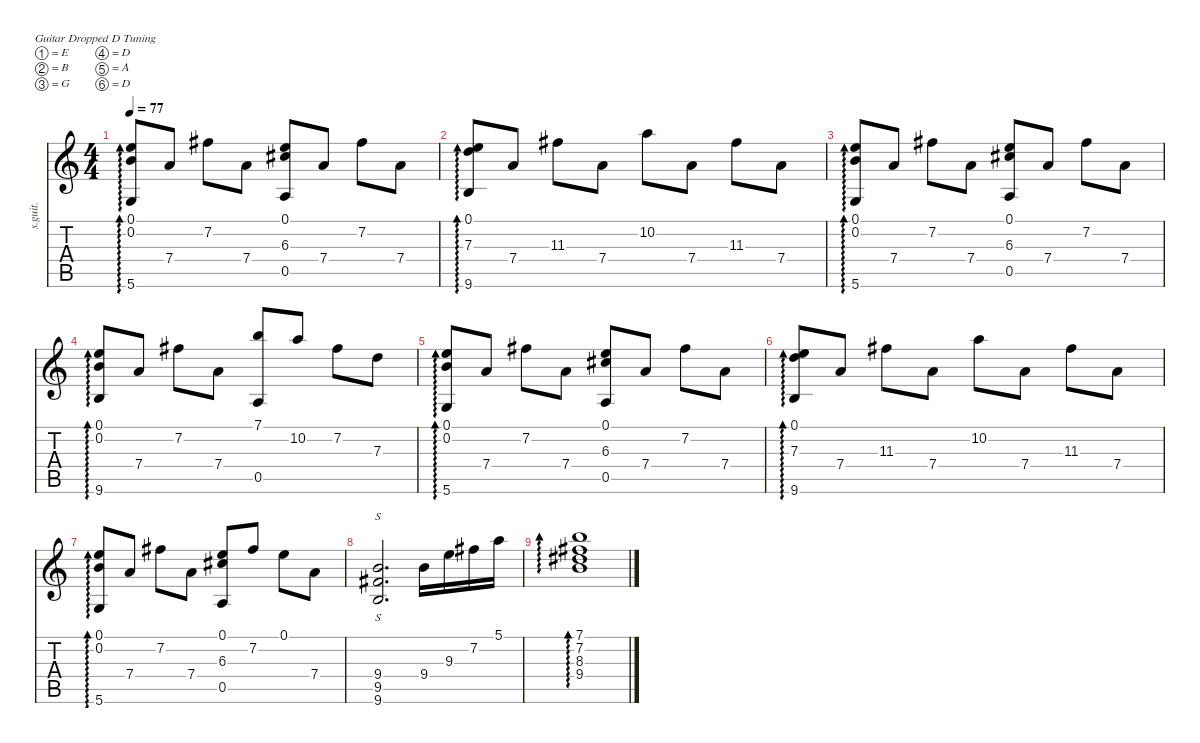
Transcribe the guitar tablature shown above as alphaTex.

\defaultSystemsLayout 4
\hideDynamics
\bracketExtendMode nobrackets
\track ("Steel Guitar" "s.guit.") {defaultSystemsLayout 4 instrument acousticguitarsteel}
\staff {score tabs}
\tuning (E4 B3 G3 D3 A2 D2)
\ts (4 4)
\tempo 77
\clef g2
\ks c
(0.1 5.6 0.2).8{ad 0 dy mf instrument acousticguitarsteel beam Up} 7.4.8{beam Up} 7.2{acc #}.8{beam Down} 7.4.8{beam Down} (0.1 0.5 6.3{acc #}).8{beam Up} 7.4.8{beam Up} 7.2{acc #}.8{beam Down} 7.4.8{beam Down} |
(9.6 0.1 7.3).8{ad 0 beam Up} 7.4.8{beam Up} 11.3{acc #}.8{beam Down} 7.4.8{beam Down} 10.2.8{beam Down} 7.4.8{beam Down} 11.3{acc #}.8{beam Down} 7.4.8{beam Down} |
(0.1 5.6 0.2).8{ad 0 beam Up} 7.4.8{beam Up} 7.2{acc #}.8{beam Down} 7.4.8{beam Down} (0.1 0.5 6.3{acc #}).8{beam Up} 7.4.8{beam Up} 7.2{acc #}.8{beam Down} 7.4.8{beam Down} |
(0.1 9.6 0.2).8{ad 0 beam Up} 7.4.8{beam Up} 7.2{acc #}.8{beam Down} 7.4.8{beam Down} (7.1 0.5).8{beam Up} 10.2.8{beam Up} 7.2{acc #}.8{beam Down} 7.3.8{beam Down} |
(0.1 5.6 0.2).8{ad 0 beam Up} 7.4.8{beam Up} 7.2{acc #}.8{beam Down} 7.4.8{beam Down} (0.1 0.5 6.3{acc #}).8{beam Up} 7.4.8{beam Up} 7.2{acc #}.8{beam Down} 7.4.8{beam Down} |
(9.6 0.1 7.3).8{ad 0 beam Up} 7.4.8{beam Up} 11.3{acc #}.8{beam Down} 7.4.8{beam Down} 10.2.8{beam Down} 7.4.8{beam Down} 11.3{acc #}.8{beam Down} 7.4.8{beam Down} |
(0.1 5.6 0.2).8{ad 0 beam Up} 7.4.8{beam Up} 7.2{acc #}.8{beam Down} 7.4.8{beam Down} (0.1 0.5 6.3{acc #}).8{beam Up} 7.2{acc #}.8{beam Up} 0.1.8{beam Down} 7.4.8{beam Down} |
(9.6 9.4 9.5{acc #}).2{s d beam Up} 9.4.16{beam Down} 9.3.16{beam Down} 7.2{acc #}.16{beam Down} 5.1.16{beam Down} |
(7.1 7.2{acc #} 8.3{acc #} 9.4).1{ad 0 beam Down}
